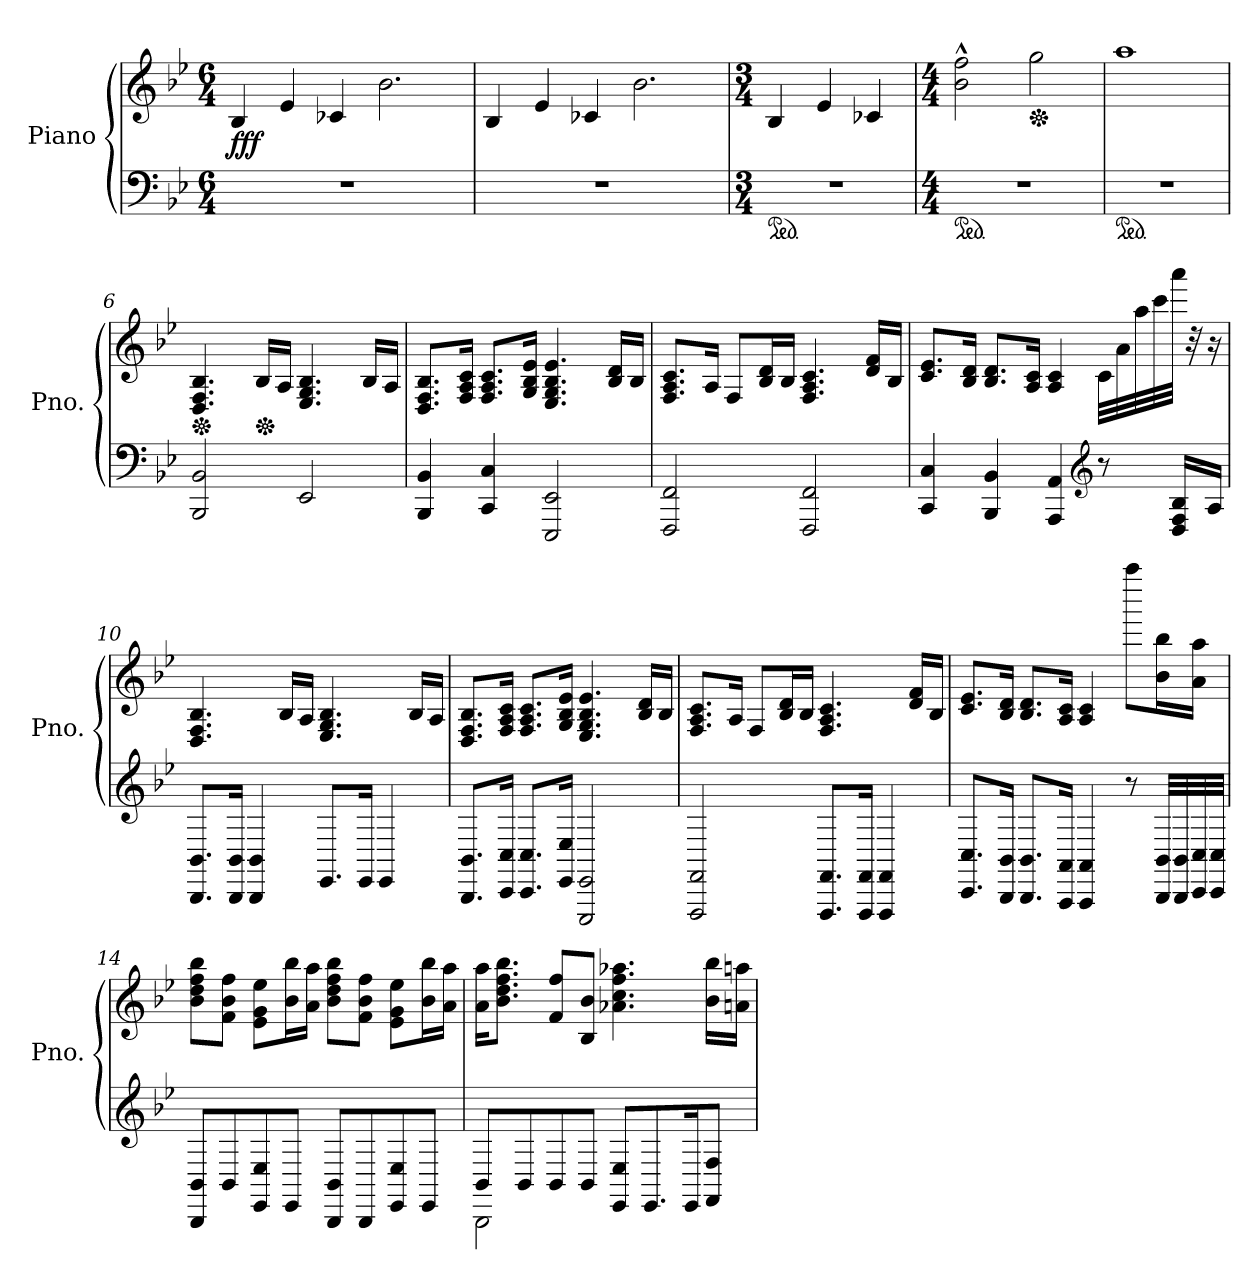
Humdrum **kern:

**kern	**kern	**dynam
*part1	*part1	*part1
*staff2	*staff1	*staff1/2
*I"Piano	*	*
*I'Pno.	*	*
*clefF4	*clefG2	*
*k[b-e-]	*k[b-e-]	*
*M6/4	*M6/4	*
*MM35	*MM35	*
=1	=1	=1
!	!	!LO:DY:b
1.r	4B-/	fff
.	4e-/	.
.	4c-X/	.
.	2.b-\	.
=2	=2	=2
1.r	4B-/	.
.	4e-/	.
.	4c-X/	.
.	2.b-\	.
=3	=3	=3
*M3/4	*M3/4	*
*ped	*	*
2.r	4B-/	.
.	4e-/	.
.	4c-X/	.
=4	=4	=4
*M4/4	*M4/4	*
*ped	*	*
1r	2b-\^^ 2ff\^^	.
*	*Xped	*
.	2gg\	.
=5	=5	=5
*ped	*	*
1r	1aa	.
=6	=6	=6
*	*Xped	*
2BBB-/ 2BB-/	4.D/ 4.F/ 4.B-/	.
*	*Xped	*
.	16B-/LL	.
.	16A/JJ	.
2EE-/	4.E-/ 4.G/ 4.B-/	.
.	16B-/LL	.
.	16A/JJ	.
!!LO:LB:g=z
=7	=7	=7
4BBB-/ 4BB-/	8.D/ 8.F/ 8.B-/L	.
.	16F/ 16A/ 16c/Jk	.
4CC/ 4C/	8.F/ 8.A/ 8.c/L	.
.	16G/ 16B-/ 16e-/Jk	.
2EEE-/ 2EE-/	4.E-/ 4.G/ 4.B-/ 4.e-/	.
.	16B-/ 16d/LL	.
.	16B-/JJ	.
=8	=8	=8
2FFF/ 2FF/	8.F/ 8.A/ 8.c/L	.
.	16A/Jk	.
.	8F/L	.
.	16B-/ 16d/L	.
.	16B-/JJ	.
2FFF/ 2FF/	4.F/ 4.A/ 4.c/	.
.	16d/ 16f/LL	.
.	16B-/JJ	.
=9	=9	=9
4CC/ 4C/	8.c/ 8.e-/L	.
.	16B-/ 16d/Jk	.
4BBB-/ 4BB-/	8.B-/ 8.d/L	.
.	16A/ 16c/Jk	.
4AAA/ 4AA/	4A/ 4c/	.
*clefG2	*	*
8r	32c\LLL	.
.	32a\	.
.	32aa\	.
.	32ccc\	.
16D/ 16F/ 16B-/LL	32aaa\JJJ	.
.	32r	.
16A/JJ	16r	.
!!LO:LB:g=z
=10	=10	=10
*	*MM45	*
8.BBB-/ 8.BB-/L	4.D/ 4.F/ 4.B-/	.
16BBB-/ 16BB-/Jk	.	.
4BBB-/ 4BB-/	.	.
.	16B-/LL	.
.	16A/JJ	.
8.EE-/L	4.E-/ 4.G/ 4.B-/	.
16EE-/Jk	.	.
4EE-/	.	.
.	16B-/LL	.
.	16A/JJ	.
=11	=11	=11
8.BBB-/ 8.BB-/L	8.D/ 8.F/ 8.B-/L	.
16CC/ 16C/Jk	16F/ 16A/ 16c/Jk	.
8.CC/ 8.C/L	8.F/ 8.A/ 8.c/L	.
16EE-/ 16E-/Jk	16G/ 16B-/ 16e-/Jk	.
2EEE-/ 2EE-/	4.E-/ 4.G/ 4.B-/ 4.e-/	.
.	16B-/ 16d/LL	.
.	16B-/JJ	.
=12	=12	=12
2FFF/ 2FF/	8.F/ 8.A/ 8.c/L	.
.	16A/Jk	.
.	8F/L	.
.	16B-/ 16d/L	.
.	16B-/JJ	.
8.FFF/ 8.FF/L	4.F/ 4.A/ 4.c/	.
16FFF/ 16FF/Jk	.	.
4FFF/ 4FF/	.	.
.	16d/ 16f/LL	.
.	16B-/JJ	.
!!LO:LB:g=z
=13	=13	=13
8.CC/ 8.C/L	8.c/ 8.e-/L	.
16BBB-/ 16BB-/Jk	16B-/ 16d/Jk	.
8.BBB-/ 8.BB-/L	8.B-/ 8.d/L	.
16AAA/ 16AA/Jk	16A/ 16c/Jk	.
4AAA/ 4AA/	4A/ 4c/	.
8r	8aaaa\L	.
32BBB-/ 32BB-/LLL	16b-\ 16bb-\L	.
32BBB-/ 32BB-/	.	.
32CC/ 32C/	16a\ 16aa\JJ	.
32CC/ 32C/JJJ	.	.
=14	=14	=14
8BBB-/ 8BB-/L	8b-\ 8dd\ 8ff\ 8bb-\L	.
8BB-/	8f\ 8b-\ 8ff\J	.
8EE-/ 8E-/	8e-\ 8g\ 8ee-\L	.
8EE-/J	16b-\ 16bb-\L	.
.	16a\ 16aa\JJ	.
8BBB-/ 8BB-/L	8b-\ 8dd\ 8ff\ 8bb-\L	.
8BBB-/	8f\ 8b-\ 8ff\J	.
8EE-/ 8E-/	8e-\ 8g\ 8ee-\L	.
8EE-/J	16b-\ 16bb-\L	.
.	16a\ 16aa\JJ	.
=15	=15	=15
*^	*	*
8BB-/L	2BBB-\	16a\ 16aa\KL	.
.	.	8.b-\ 8.dd\ 8.ff\ 8.bb-\J	.
8BB-/	.	.	.
8BB-/	.	8f/ 8ff/L	.
8BB-/J	.	8B-/ 8b-/J	.
8EE-/ 8E-/L	2ryy	4.a-X\ 4.cc\ 4.ff\ 4.aa-X\	.
8.EE-/	.	.	.
16EE-/K	.	.	.
8FF/ 8F/J	.	16b-\ 16bb-\LL	.
.	.	16an\ 16aan\JJ	.
*v	*v	*	*
=	=	=
*-	*-	*-
